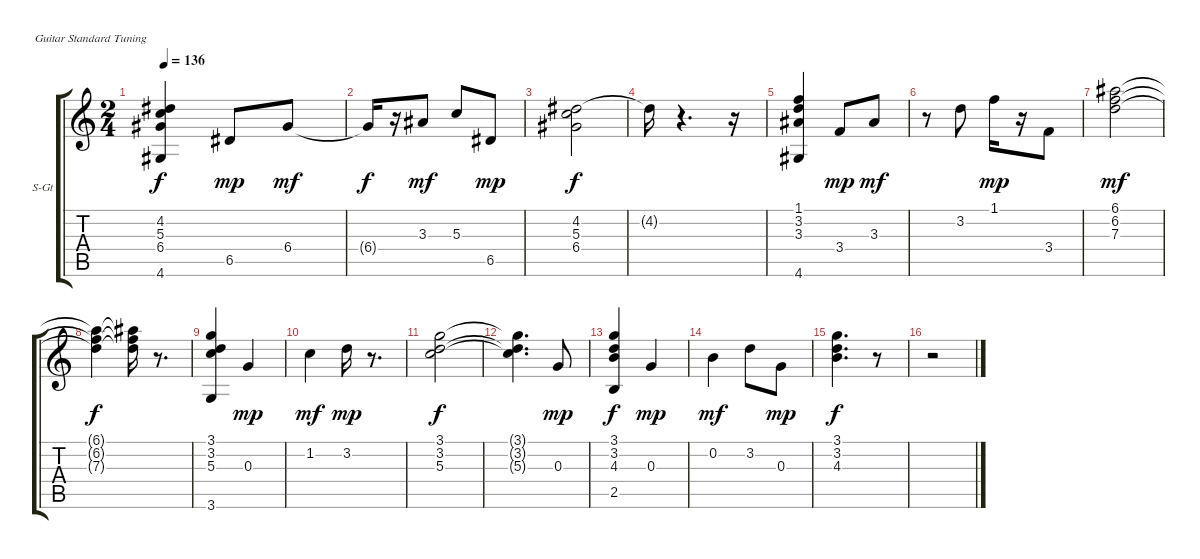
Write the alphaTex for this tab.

\bracketExtendMode groupsimilarinstruments
\firstSystemTrackNameOrientation horizontal
\otherSystemsTrackNameOrientation horizontal
\track ("piano cama" "S-Gt") {solo instrument electricpiano1}
\staff {score tabs}
\tuning (E4 B3 G3 D3 A2 E2)
\displaytranspose 12
\ts (2 4)
\tempo 136
\clef g2
\ks c
(4.2 5.3 6.4 4.6).4{dy f} 6.5.8{dy mp} 6.4.8{dy mf} |
6.4{t}.16{dy f} r.16 3.3.8{dy mf} 5.3.8 6.5.8{dy mp} |
(4.2 5.3 6.4).2{dy f} |
4.2{t}.16 r.4{d} r.16 |
(1.1 3.2 3.3 4.6).4 3.4.8{dy mp} 3.3.8{dy mf} |
r.8 3.2.8 1.1.16{dy mp} r.16 3.4.8 |
(6.1 6.2 7.3).2{dy mf} |
(6.1{t} 6.2{t} 7.3{t}).4{dy f} (6.1{t} 6.2{t} 7.3{t}).16 r.8{d} |
(3.1 3.2 5.3 3.6).4 0.3.4{dy mp} |
1.2.4{dy mf} 3.2.16{dy mp} r.8{d} |
(3.1 3.2 5.3).2{dy f} |
(3.1{t} 3.2{t} 5.3{t}).4{d} 0.3.8{dy mp} |
(3.1 3.2 4.3 2.5).4{dy f} 0.3.4{dy mp} |
0.2.4{dy mf} 3.2.8 0.3.8{dy mp} |
(3.1 3.2 4.3).4{d dy f} r.8 |
r.2
